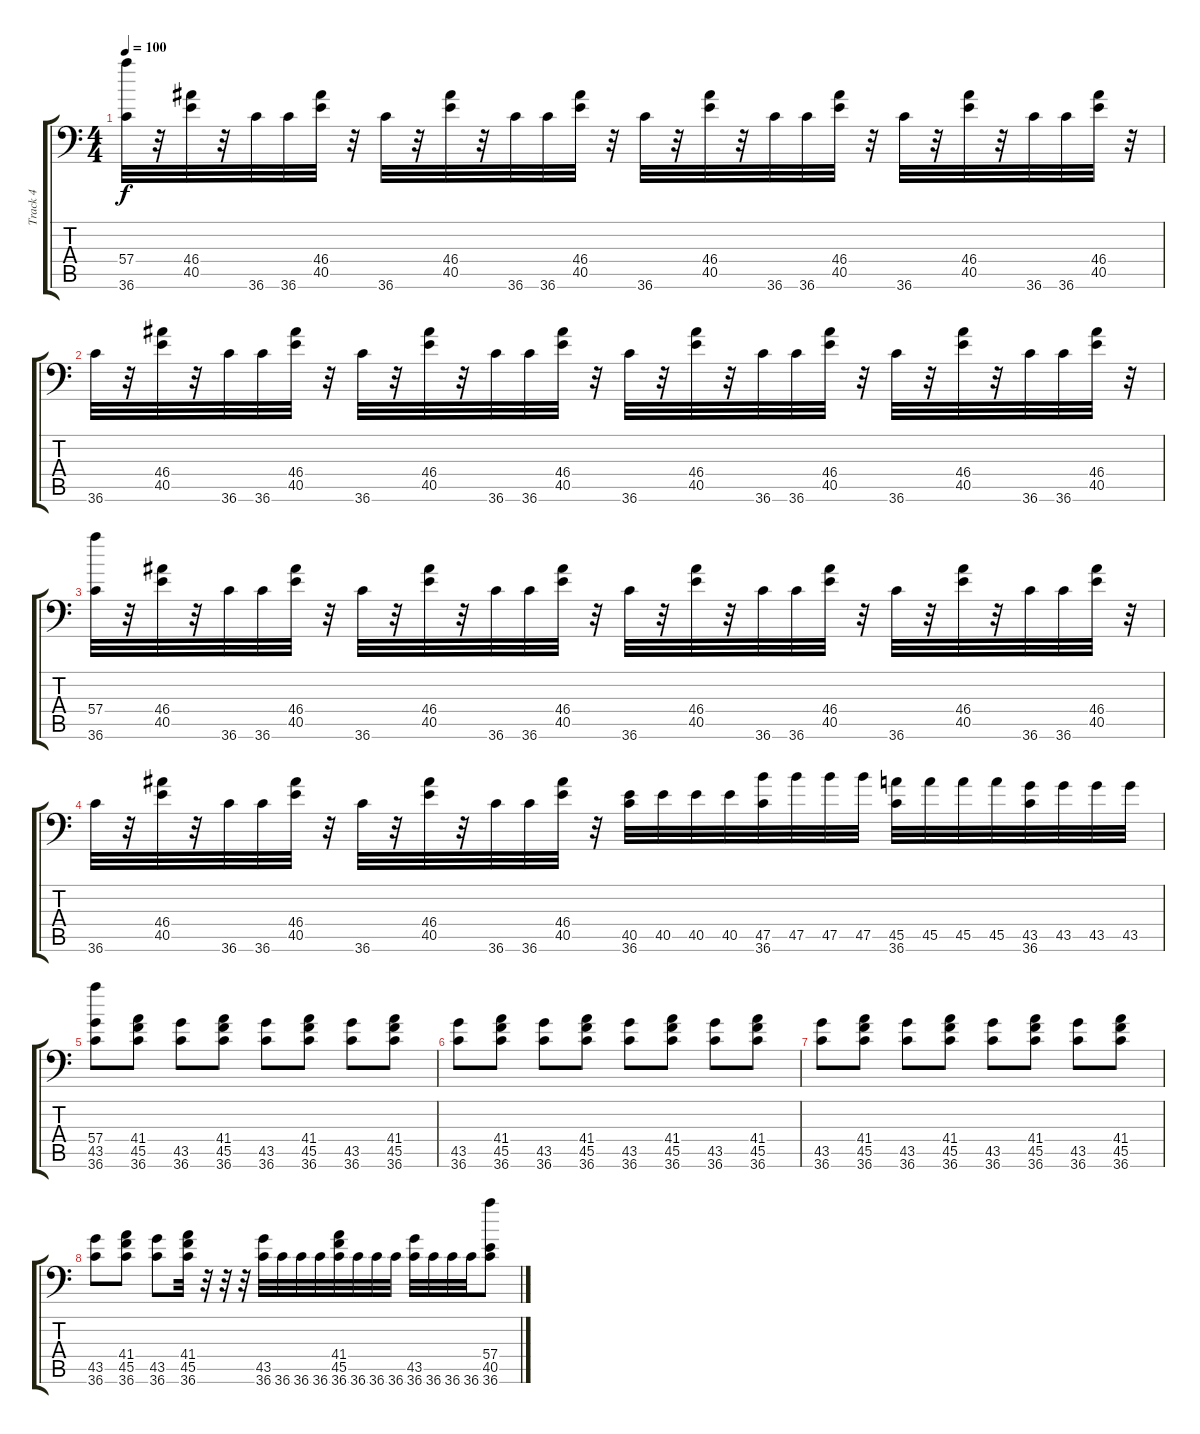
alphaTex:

\track ("Track 4" "Track 4") {instrument acousticgrandpiano}
\staff {score tabs}
\tuning (C-1 C-1 C-1 C-1 C-1 C-1) {hide}
\ts (4 4)
\tempo 100
\clef f4
\ks c
(57.4 36.6).32{dy f} r.32 (46.4 40.5).32 r.32 36.6.32 36.6.32 (46.4 40.5).32 r.32 36.6.32 r.32 (46.4 40.5).32 r.32 36.6.32 36.6.32 (46.4 40.5).32 r.32 36.6.32 r.32 (46.4 40.5).32 r.32 36.6.32 36.6.32 (46.4 40.5).32 r.32 36.6.32 r.32 (46.4 40.5).32 r.32 36.6.32 36.6.32 (46.4 40.5).32 r.32 |
36.6.32 r.32 (46.4 40.5).32 r.32 36.6.32 36.6.32 (46.4 40.5).32 r.32 36.6.32 r.32 (46.4 40.5).32 r.32 36.6.32 36.6.32 (46.4 40.5).32 r.32 36.6.32 r.32 (46.4 40.5).32 r.32 36.6.32 36.6.32 (46.4 40.5).32 r.32 36.6.32 r.32 (46.4 40.5).32 r.32 36.6.32 36.6.32 (46.4 40.5).32 r.32 |
(57.4 36.6).32 r.32 (46.4 40.5).32 r.32 36.6.32 36.6.32 (46.4 40.5).32 r.32 36.6.32 r.32 (46.4 40.5).32 r.32 36.6.32 36.6.32 (46.4 40.5).32 r.32 36.6.32 r.32 (46.4 40.5).32 r.32 36.6.32 36.6.32 (46.4 40.5).32 r.32 36.6.32 r.32 (46.4 40.5).32 r.32 36.6.32 36.6.32 (46.4 40.5).32 r.32 |
36.6.32 r.32 (46.4 40.5).32 r.32 36.6.32 36.6.32 (46.4 40.5).32 r.32 36.6.32 r.32 (46.4 40.5).32 r.32 36.6.32 36.6.32 (46.4 40.5).32 r.32 (40.5 36.6).32 40.5.32 40.5.32 40.5.32 (47.5 36.6).32 47.5.32 47.5.32 47.5.32 (45.5 36.6).32 45.5.32 45.5.32 45.5.32 (43.5 36.6).32 43.5.32 43.5.32 43.5.32 |
(57.4 43.5 36.6).8 (41.4 45.5 36.6).8 (43.5 36.6).8 (41.4 45.5 36.6).8 (43.5 36.6).8 (41.4 45.5 36.6).8 (43.5 36.6).8 (41.4 45.5 36.6).8 |
(43.5 36.6).8 (41.4 45.5 36.6).8 (43.5 36.6).8 (41.4 45.5 36.6).8 (43.5 36.6).8 (41.4 45.5 36.6).8 (43.5 36.6).8 (41.4 45.5 36.6).8 |
(43.5 36.6).8 (41.4 45.5 36.6).8 (43.5 36.6).8 (41.4 45.5 36.6).8 (43.5 36.6).8 (41.4 45.5 36.6).8 (43.5 36.6).8 (41.4 45.5 36.6).8 |
(43.5 36.6).8 (41.4 45.5 36.6).8 (43.5 36.6).8 (41.4 45.5 36.6).32 r.32 r.32 r.32 (43.5 36.6).32 36.6.32 36.6.32 36.6.32 (41.4 45.5 36.6).32 36.6.32 36.6.32 36.6.32 (43.5 36.6).32 36.6.32 36.6.32 36.6.32 (57.4 40.5 36.6).8
